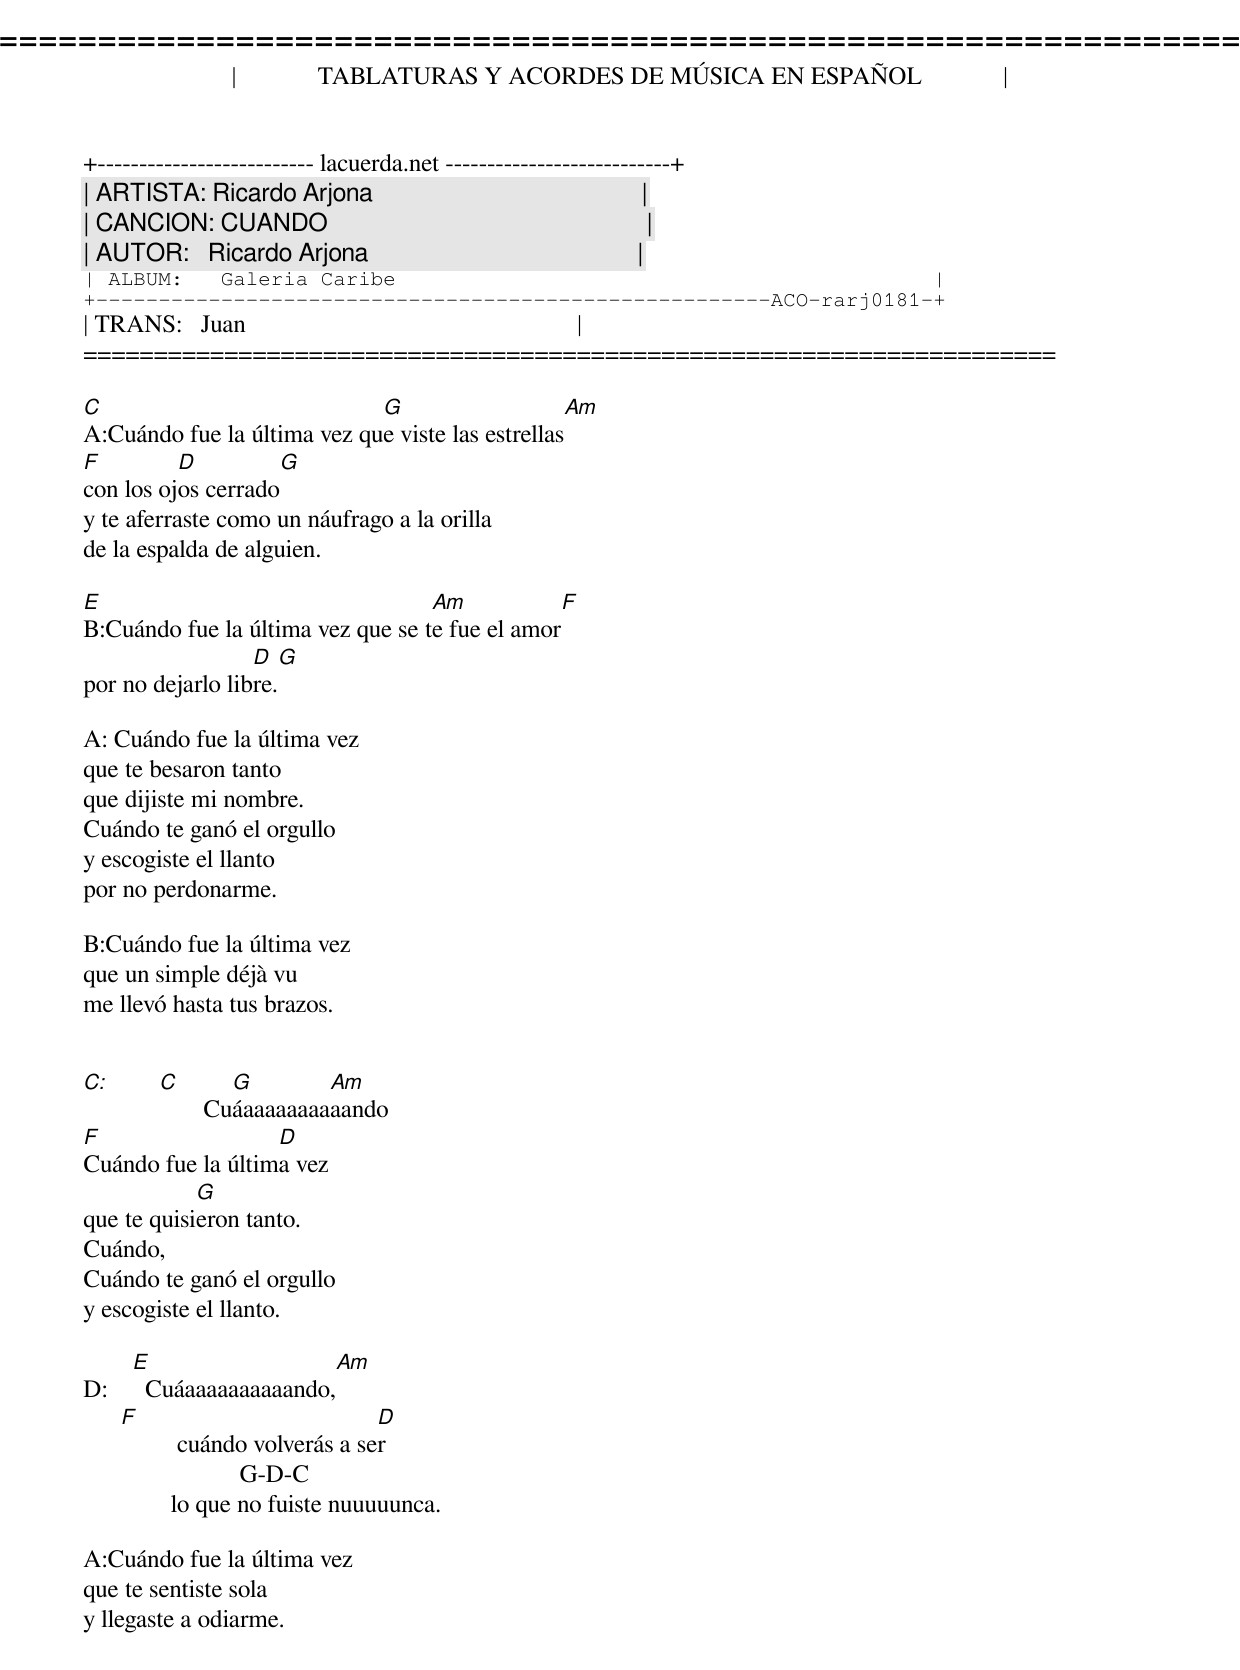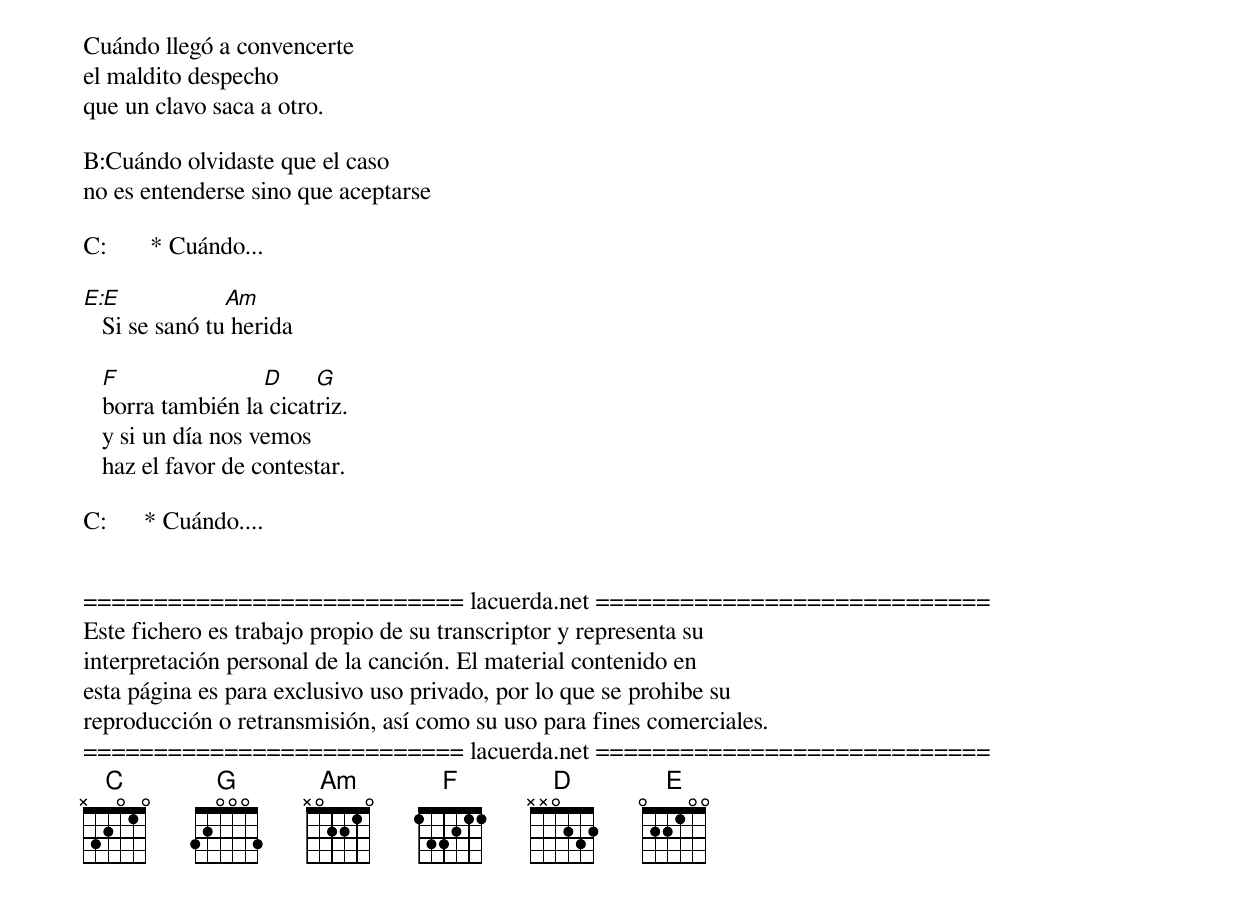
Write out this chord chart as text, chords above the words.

=====================================================================
|             TABLATURAS Y ACORDES DE MÚSICA EN ESPAÑOL             |
+-------------------------- lacuerda.net ---------------------------+
| ARTISTA: Ricardo Arjona                                           |
| CANCION: CUANDO                                                   |
| AUTOR:   Ricardo Arjona                                           |
| ALBUM:   Galeria Caribe                                           |
+------------------------------------------------------ACO-rarj0181-+
| TRANS:   Juan                                                     |
=====================================================================

C                            G                         Am
A:Cuándo fue la última vez que viste las estrellas
F         D          G
con los ojos cerrado
y te aferraste como un náufrago a la orilla
de la espalda de alguien.

E                                  Am                        F
B:Cuándo fue la última vez que se te fue el amor
                  D       G
por no dejarlo libre.

A: Cuándo fue la última vez
que te besaron tanto
que dijiste mi nombre.
Cuándo te ganó el orgullo
y escogiste el llanto
por no perdonarme.

B:Cuándo fue la última vez
que un simple déjà vu
me llevó hasta tus brazos.


C:      C        G        Am
               Cuáaaaaaaaaaando
F                  D
Cuándo fue la última vez
            G
que te quisieron tanto.
Cuándo,
Cuándo te ganó el orgullo
y escogiste el llanto.

      E                       Am
D:      Cuáaaaaaaaaaando,
      F                            D
               cuándo volverás a ser
                         G-D-C
              lo que no fuiste nuuuuunca.

A:Cuándo fue la última vez
que te sentiste sola
y llegaste a odiarme.
Cuándo llegó a convencerte
el maldito despecho
que un clavo saca a otro.

B:Cuándo olvidaste que el caso
no es entenderse sino que aceptarse

C:       * Cuándo...

E:E             Am
   Si se sanó tu herida

   F               D     G
   borra también la cicatriz.
   y si un día nos vemos
   haz el favor de contestar.

C:      * Cuándo....


=========================== lacuerda.net ============================
Este fichero es trabajo propio de su transcriptor y representa su
interpretación personal de la canción. El material contenido en
esta página es para exclusivo uso privado, por lo que se prohibe su
reproducción o retransmisión, así como su uso para fines comerciales.
=========================== lacuerda.net ============================
